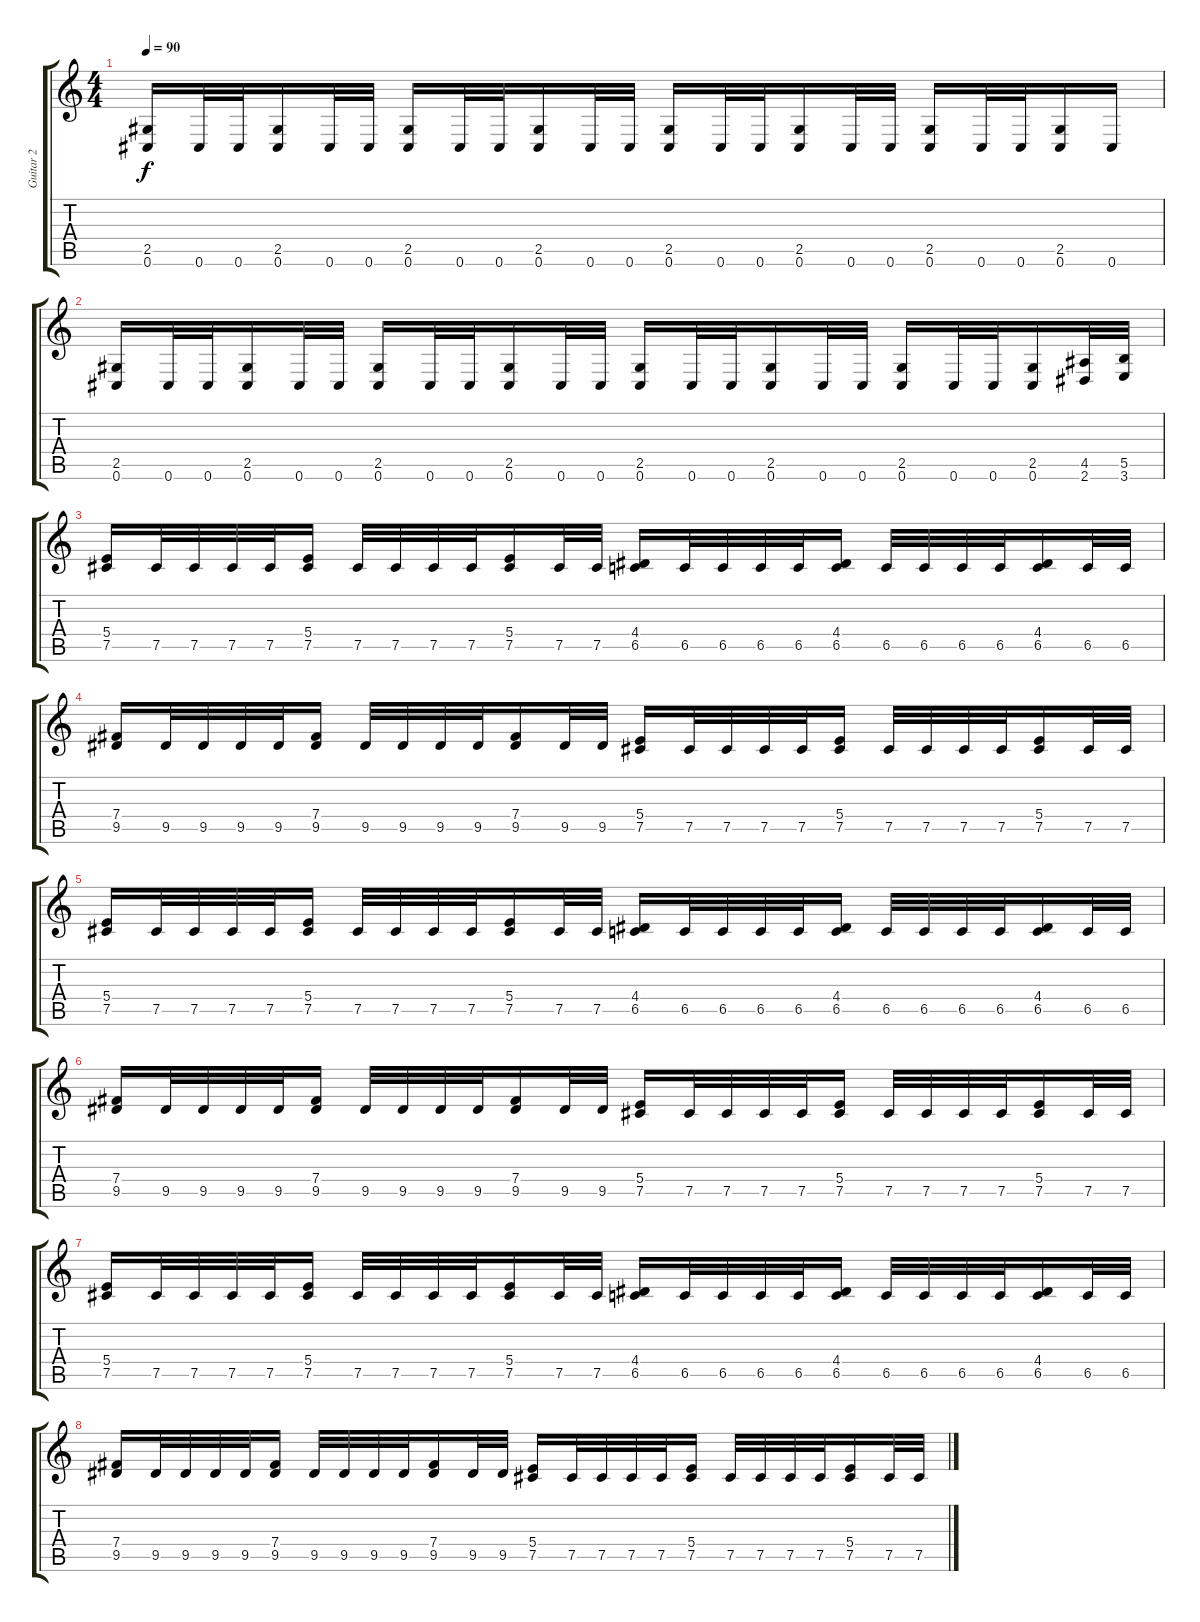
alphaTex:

\track ("Guitar 2 " "Guitar 2 ") {instrument distortionguitar}
\staff {score tabs}
\tuning (Db4 Ab3 E3 B2 Gb2 Db2) {hide}
\ts (4 4)
\tempo 90
\clef g2
\ks c
(2.5 0.6).16{dy f} 0.6.32 0.6.32 (2.5 0.6).16 0.6.32 0.6.32 (2.5 0.6).16 0.6.32 0.6.32 (2.5 0.6).16 0.6.32 0.6.32 (2.5 0.6).16 0.6.32 0.6.32 (2.5 0.6).16 0.6.32 0.6.32 (2.5 0.6).16 0.6.32 0.6.32 (2.5 0.6).16 0.6.16 |
(2.5 0.6).16 0.6.32 0.6.32 (2.5 0.6).16 0.6.32 0.6.32 (2.5 0.6).16 0.6.32 0.6.32 (2.5 0.6).16 0.6.32 0.6.32 (2.5 0.6).16 0.6.32 0.6.32 (2.5 0.6).16 0.6.32 0.6.32 (2.5 0.6).16 0.6.32 0.6.32 (2.5 0.6).16 (4.5 2.6).32 (5.5 3.6).32 |
(5.4 7.5).16 7.5.32 7.5.32 7.5.32 7.5.32 (5.4 7.5).16 7.5.32 7.5.32 7.5.32 7.5.32 (5.4 7.5).16 7.5.32 7.5.32 (4.4 6.5).16 6.5.32 6.5.32 6.5.32 6.5.32 (4.4 6.5).16 6.5.32 6.5.32 6.5.32 6.5.32 (4.4 6.5).16 6.5.32 6.5.32 |
(7.4 9.5).16 9.5.32 9.5.32 9.5.32 9.5.32 (7.4 9.5).16 9.5.32 9.5.32 9.5.32 9.5.32 (7.4 9.5).16 9.5.32 9.5.32 (5.4 7.5).16 7.5.32 7.5.32 7.5.32 7.5.32 (5.4 7.5).16 7.5.32 7.5.32 7.5.32 7.5.32 (5.4 7.5).16 7.5.32 7.5.32 |
(5.4 7.5).16 7.5.32 7.5.32 7.5.32 7.5.32 (5.4 7.5).16 7.5.32 7.5.32 7.5.32 7.5.32 (5.4 7.5).16 7.5.32 7.5.32 (4.4 6.5).16 6.5.32 6.5.32 6.5.32 6.5.32 (4.4 6.5).16 6.5.32 6.5.32 6.5.32 6.5.32 (4.4 6.5).16 6.5.32 6.5.32 |
(7.4 9.5).16 9.5.32 9.5.32 9.5.32 9.5.32 (7.4 9.5).16 9.5.32 9.5.32 9.5.32 9.5.32 (7.4 9.5).16 9.5.32 9.5.32 (5.4 7.5).16 7.5.32 7.5.32 7.5.32 7.5.32 (5.4 7.5).16 7.5.32 7.5.32 7.5.32 7.5.32 (5.4 7.5).16 7.5.32 7.5.32 |
(5.4 7.5).16 7.5.32 7.5.32 7.5.32 7.5.32 (5.4 7.5).16 7.5.32 7.5.32 7.5.32 7.5.32 (5.4 7.5).16 7.5.32 7.5.32 (4.4 6.5).16 6.5.32 6.5.32 6.5.32 6.5.32 (4.4 6.5).16 6.5.32 6.5.32 6.5.32 6.5.32 (4.4 6.5).16 6.5.32 6.5.32 |
(7.4 9.5).16 9.5.32 9.5.32 9.5.32 9.5.32 (7.4 9.5).16 9.5.32 9.5.32 9.5.32 9.5.32 (7.4 9.5).16 9.5.32 9.5.32 (5.4 7.5).16 7.5.32 7.5.32 7.5.32 7.5.32 (5.4 7.5).16 7.5.32 7.5.32 7.5.32 7.5.32 (5.4 7.5).16 7.5.32 7.5.32
